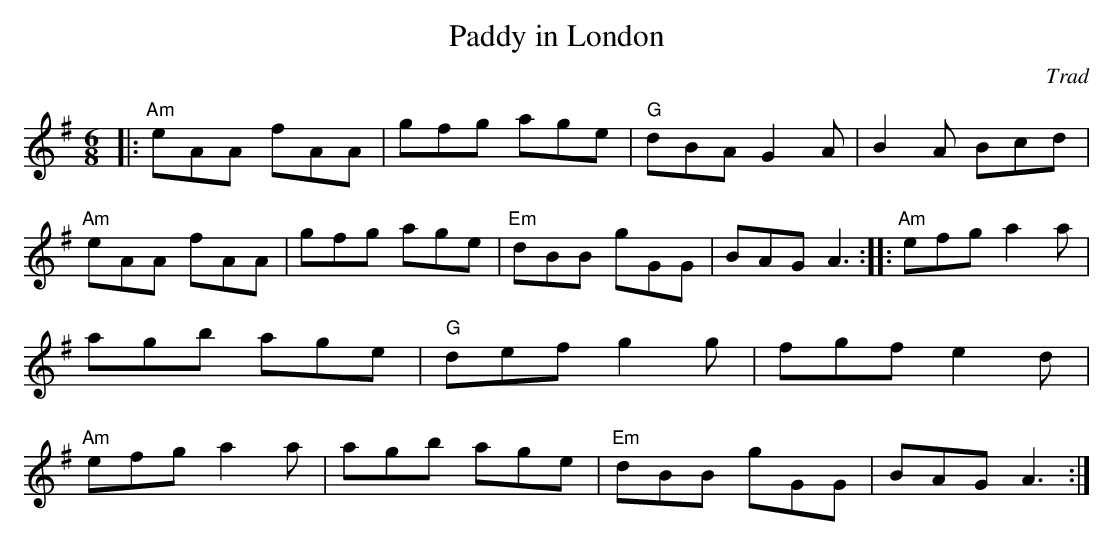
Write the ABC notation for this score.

X:1
T:Paddy in London
C:Trad
M:6/8
L:1/8
E:14
K:G
|:"Am"eAA fAA|gfg age|"G"dBA G2 A|B2 A Bcd|\
"Am"eAA fAA|gfg age|"Em"dBB gGG|BAG A3::\
"Am"efg a2 a|agb age|"G"def g2 g|fgf e2 d|\
"Am"efg a2 a|agb age|"Em"dBB gGG|BAG A3:|**
